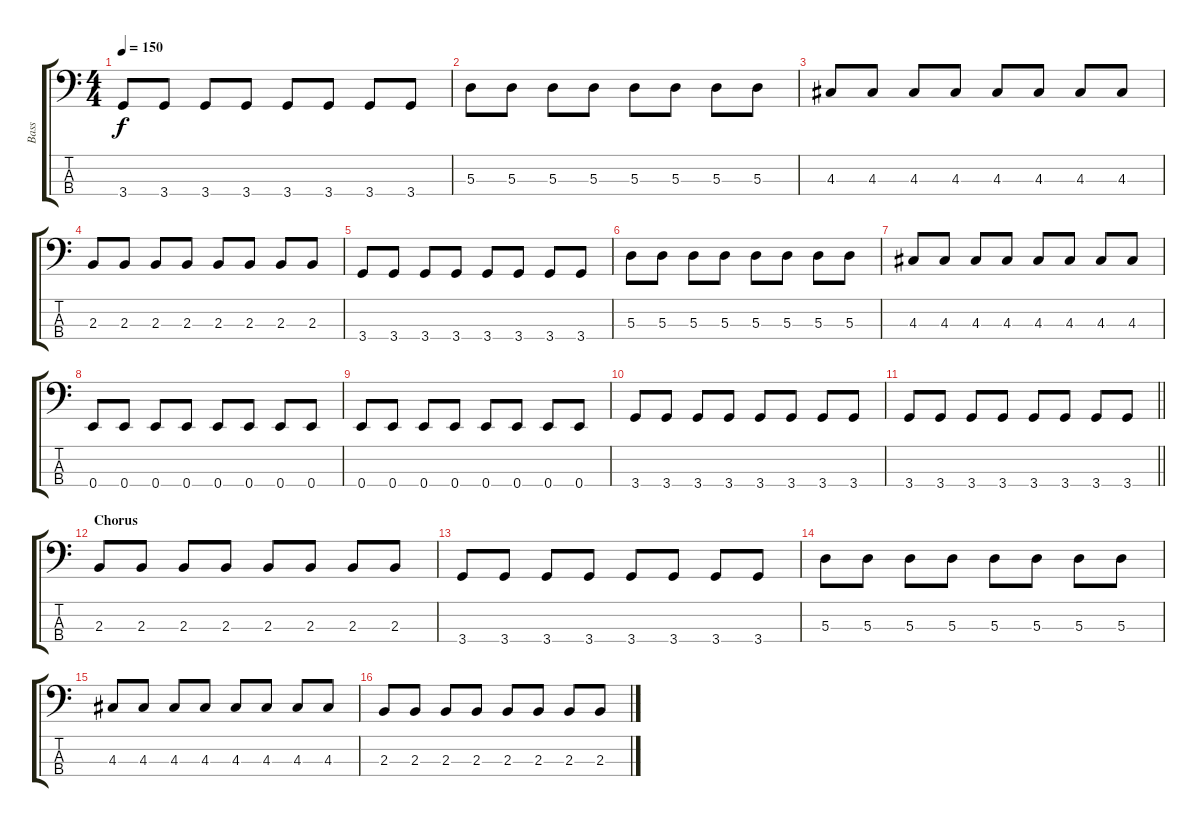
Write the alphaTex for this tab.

\track ("Bass" "Bass") {instrument electricbassfinger}
\staff {score tabs}
\tuning (G2 D2 A1 E1) {hide}
\ts (4 4)
\tempo 150
\clef f4
\ks c
3.4.8{dy f} 3.4.8 3.4.8 3.4.8 3.4.8 3.4.8 3.4.8 3.4.8 |
5.3.8 5.3.8 5.3.8 5.3.8 5.3.8 5.3.8 5.3.8 5.3.8 |
4.3.8 4.3.8 4.3.8 4.3.8 4.3.8 4.3.8 4.3.8 4.3.8 |
2.3.8 2.3.8 2.3.8 2.3.8 2.3.8 2.3.8 2.3.8 2.3.8 |
3.4.8 3.4.8 3.4.8 3.4.8 3.4.8 3.4.8 3.4.8 3.4.8 |
5.3.8 5.3.8 5.3.8 5.3.8 5.3.8 5.3.8 5.3.8 5.3.8 |
4.3.8 4.3.8 4.3.8 4.3.8 4.3.8 4.3.8 4.3.8 4.3.8 |
0.4.8 0.4.8 0.4.8 0.4.8 0.4.8 0.4.8 0.4.8 0.4.8 |
0.4.8 0.4.8 0.4.8 0.4.8 0.4.8 0.4.8 0.4.8 0.4.8 |
3.4.8 3.4.8 3.4.8 3.4.8 3.4.8 3.4.8 3.4.8 3.4.8 |
\barLineRight lightlight
3.4.8 3.4.8 3.4.8 3.4.8 3.4.8 3.4.8 3.4.8 3.4.8 |
\section ("" "Chorus")
2.3.8 2.3.8 2.3.8 2.3.8 2.3.8 2.3.8 2.3.8 2.3.8 |
3.4.8 3.4.8 3.4.8 3.4.8 3.4.8 3.4.8 3.4.8 3.4.8 |
5.3.8 5.3.8 5.3.8 5.3.8 5.3.8 5.3.8 5.3.8 5.3.8 |
4.3.8 4.3.8 4.3.8 4.3.8 4.3.8 4.3.8 4.3.8 4.3.8 |
2.3.8 2.3.8 2.3.8 2.3.8 2.3.8 2.3.8 2.3.8 2.3.8
